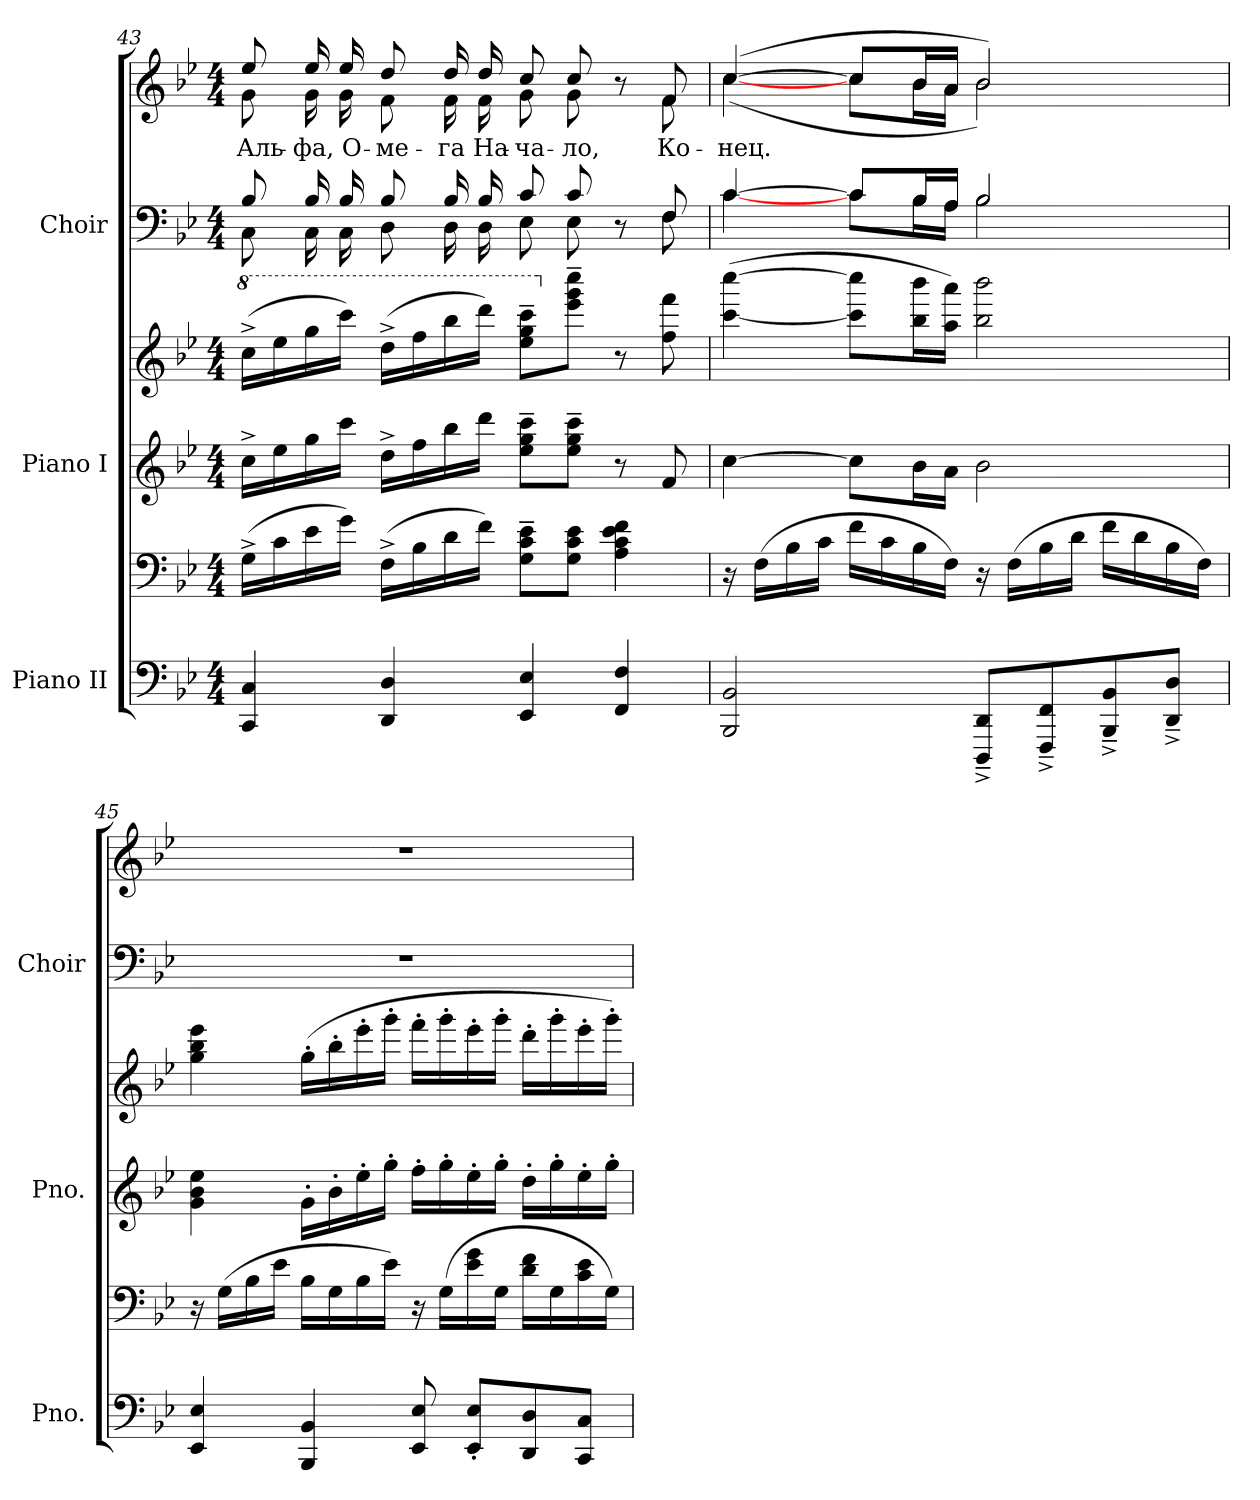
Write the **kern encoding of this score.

**kern	**kern	**kern	**kern	**kern	**kern	**text
*part3	*part3	*part2	*part2	*part1	*part1	*part1
*staff6	*staff5	*staff4	*staff3	*staff2	*staff1	*staff1
*I"Piano II	*	*I"Piano I	*	*I"Choir	*	*
*I'Pno.	*	*I'Pno.	*	*I'Choir	*	*
!!LO:LB:g=z
*clefF4	*clefF4	*clefG2	*clefG2	*clefF4	*clefG2	*
*k[b-e-]	*k[b-e-]	*k[b-e-]	*k[b-e-]	*k[b-e-]	*k[b-e-]	*
*B-:	*B-:	*B-:	*B-:	*B-:	*B-:	*
*M4/4	*M4/4	*M4/4	*M4/4	*M4/4	*M4/4	*
*	*	*	*8va	*	*	*
=43	=43	=43	=43	=43	=43	=43
*	*	*	*	*^	*	*
!	!	!	!	!	!	!	!LO:LY:b:color=#000000
*	*	*	*	*	*	*^	*
4CCi/ 4Ci	(16G^i\LL	16cc^i\LL	(16ccc^i\LL	8B-i/	8Ci\	8ee-i/	8gi\	Аль-
.	16ci\	16ee-i\	16eee-i\	.	.	.	.	.
!	!	!	!	!	!	!	!	!LO:LY:b:color=#000000
.	16e-i\	16ggi\	16gggi\	16B-i/	16Ci\	16ee-i/	16gi\	-фа,
!	!	!	!	!	!	!	!	!LO:LY:b:color=#000000
.	16gi\JJ)	16ccci\JJ	16cccci\JJ)	16B-i/	16Ci\	16ee-i/	16gi\	О-
!	!	!	!	!	!	!	!	!LO:LY:b:color=#000000
4DDi/ 4Di	(16F^i\LL	16dd^i\LL	(16ddd^i\LL	8B-i/	8Di\	8ddi/	8fi\	-ме-
.	16B-i\	16ffi\	16fffi\	.	.	.	.	.
!	!	!	!	!	!	!	!	!LO:LY:b:color=#000000
.	16di\	16bb-i\	16bbb-i\	16B-i/	16Di\	16ddi/	16fi\	-га
!	!	!	!	!	!	!	!	!LO:LY:b:color=#000000
.	16fi\JJ)	16dddi\JJ	16ddddi\JJ)	16B-i/	16Di\	16ddi/	16fi\	На-
!	!	!	!	!	!	!	!	!LO:LY:b:color=#000000
4EE-i/ 4E-i	8Gi\~ 8ci~ 8e-i~L	8ee-i\~ 8ggi~ 8ccci~L	8eee-i\~ 8gggi~ 8cccci~L	8ci/	8E-i\	8cci/	8gi\	-ча-
*	*	*	*X8va	*	*	*	*	*
!	!	!	!	!	!	!	!	!LO:LY:b:color=#000000
.	8Gi\ 8ci 8e-iJ	8ee-i\~ 8ggi~ 8ccci~J	8eee-i\~ 8gggi~ 8cccci~J	8ci/	8E-i\	8cci/	8gi\	-ло,
4FFi/ 4Fi	4Ai\ 4ci 4e-i 4fi	8r	8r	8r	8ryy	8r	8ryy	.
!	!	!	!	!	!	!	!	!LO:LY:b:color=#000000
.	.	8fi/	8ffi\ 8fffi	8Fi/	8Fi\	8fi/	8fi\	Ко-
=44	=44	=44	=44	=44	=44	=44	=44	=44
!	!	!	!	!	!	!	!	!LO:LY:b:color=#000000
2BBB-i/ 2BB-i	16r	[>4cci\	([<4ccci\ [>4cccci	[>4ci/	[<4ci\	([>4cci/	([<4cci\	-нец.
.	(16Fi\LL	.	.	.	.	.	.	.
.	16B-i\	.	.	.	.	.	.	.
.	16ci\JJ	.	.	.	.	.	.	.
.	16fi\LL	8cci\L]	8ccci\] 8cccci]L	8ci/L]	8ci\L	8cci/L]	8cci\L	.
.	16ci\	.	.	.	.	.	.	.
.	16B-i\	16b-i\L	16bb-i\ 16bbb-iL	16B-i/L	16B-i\L	16b-i/L	16b-i\L	.
.	16Fi\JJ)	16ai\JJ	16aai\ 16aaaiJJ)	16Ai/JJ	16Ai\JJ	16ai/JJ	16ai\JJ	.
8DDDi/~^ 8DDi~^L	16r	2b-i\	2bb-i\ 2bbb-i	2B-i/	2B-i\	2b-i/)	2b-i\)	.
.	(16Fi\LL	.	.	.	.	.	.	.
8FFFi/~^ 8FFi~^	16B-i\	.	.	.	.	.	.	.
.	16di\JJ	.	.	.	.	.	.	.
8BBB-i/~^ 8BB-i~^	16fi\LL	.	.	.	.	.	.	.
.	16di\	.	.	.	.	.	.	.
8DDi/~^ 8Di~^J	16B-i\	.	.	.	.	.	.	.
.	16Fi\JJ)	.	.	.	.	.	.	.
*	*	*	*	*v	*v	*	*	*
*	*	*	*	*	*v	*v	*
=45	=45	=45	=45	=45	=45	=45
4EE-i/ 4E-i	16r	4gi\ 4b-i 4ee-i	4ggi\ 4bb-i 4eee-i	1r	1r	.
.	(16Gi\LL	.	.	.	.	.
.	16B-i\	.	.	.	.	.
.	16e-i\JJ	.	.	.	.	.
4BBB-i/ 4BB-i	16B-i\LL	16g'i\LL	(16gg'i\LL	.	.	.
.	16Gi\	16b-'i\	16bb-'i\	.	.	.
.	16B-i\	16ee-'i\	16eee-'i\	.	.	.
.	16e-i\JJ)	16gg'i\JJ	16ggg'i\JJ	.	.	.
8EE-i/ 8E-i	16r	16ff'i\LL	16fff'i\LL	.	.	.
.	(16Gi\LL	16gg'i\	16ggg'i\	.	.	.
8EE-i/' 8E-i'L	16e-i\ 16gi	16ee-'i\	16eee-'i\	.	.	.
.	16Gi\JJ	16gg'i\JJ	16ggg'i\JJ	.	.	.
8DDi/ 8Di	16di\ 16fiLL	16dd'i\LL	16ddd'i\LL	.	.	.
.	16Gi\	16gg'i\	16ggg'i\	.	.	.
8CCi/ 8CiJ	16ci\ 16e-i	16ee-'i\	16eee-'i\	.	.	.
.	16Gi\JJ)	16gg'i\JJ	16ggg'i\JJ)	.	.	.
=	=	=	=	=	=	=
*-	*-	*-	*-	*-	*-	*-
